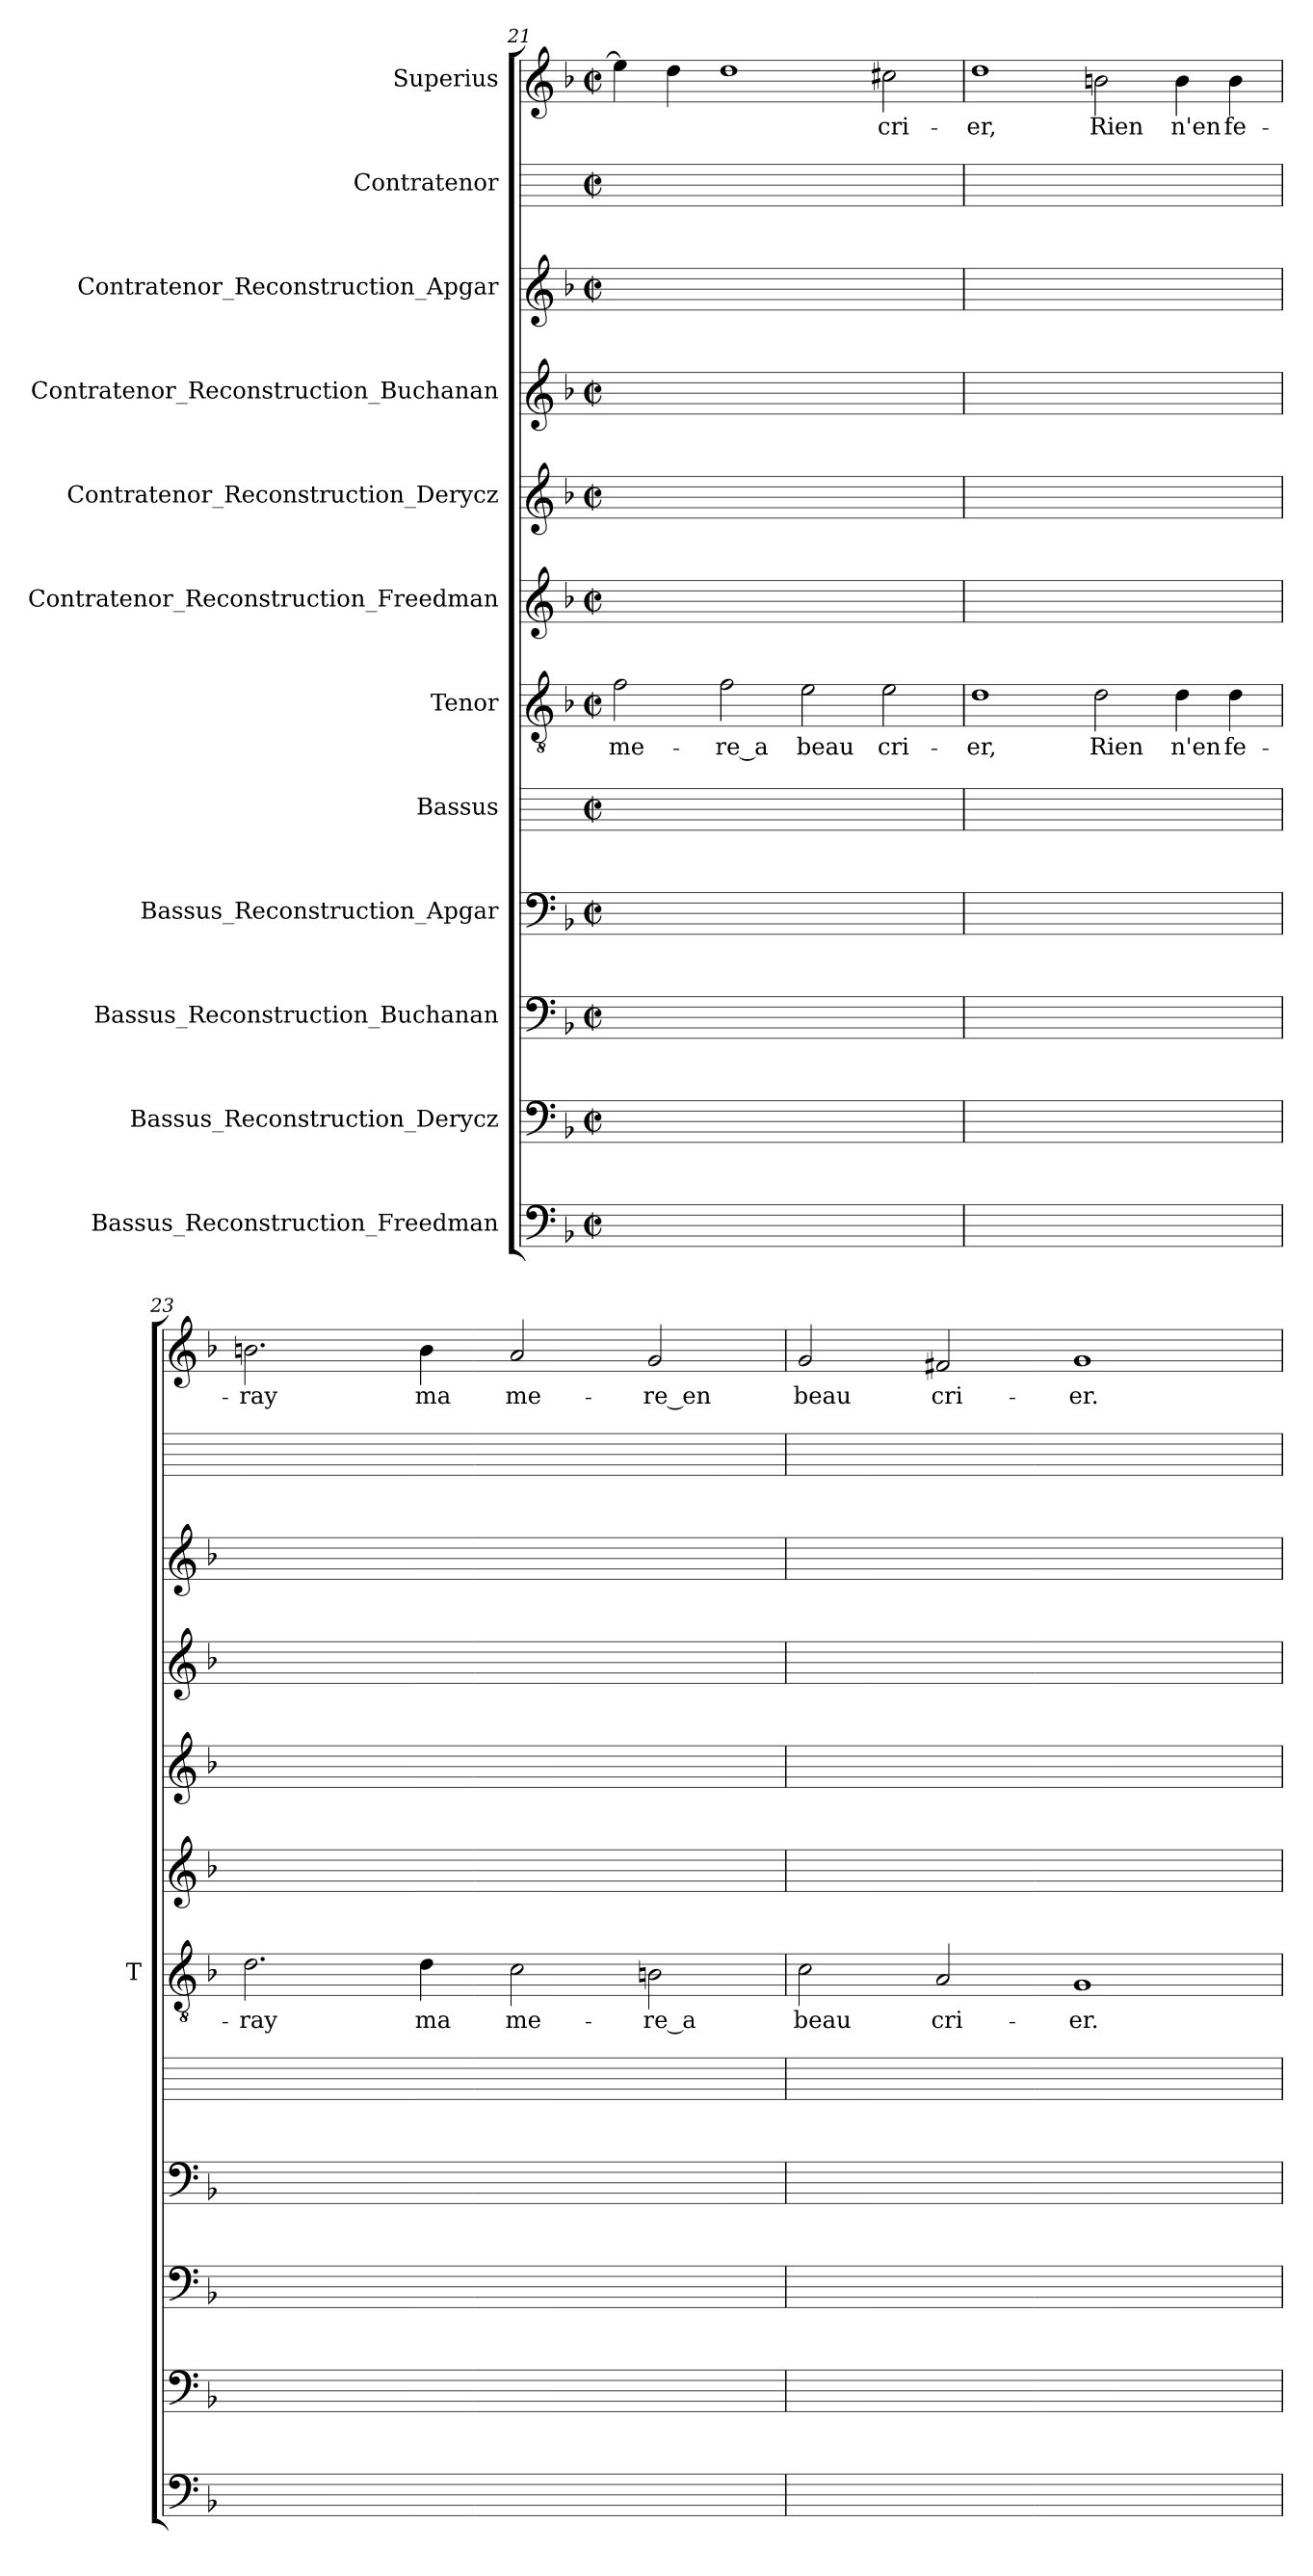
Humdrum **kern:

**kern	**kern	**kern	**kern	**kern	**kern	**text	**kern	**kern	**kern	**kern	**kern	**kern	**text
*part12	*part11	*part10	*part9	*part8	*part7	*part7	*part6	*part5	*part4	*part3	*part2	*part1	*part1
*staff12	*staff11	*staff10	*staff9	*staff8	*staff7	*staff7	*staff6	*staff5	*staff4	*staff3	*staff2	*staff1	*staff1
*I"Bassus_Reconstruction_Freedman	*I"Bassus_Reconstruction_Derycz	*I"Bassus_Reconstruction_Buchanan	*I"Bassus_Reconstruction_Apgar	*I"Bassus	*I"Tenor	*	*I"Contratenor_Reconstruction_Freedman	*I"Contratenor_Reconstruction_Derycz	*I"Contratenor_Reconstruction_Buchanan	*I"Contratenor_Reconstruction_Apgar	*I"Contratenor	*I"Superius	*
*	*	*	*	*	*I'T	*	*	*	*	*	*	*	*
*clefF4	*clefF4	*clefF4	*clefF4	*	*clefGv2	*	*clefG2	*clefG2	*clefG2	*clefG2	*	*clefG2	*
*k[b-]	*k[b-]	*k[b-]	*k[b-]	*	*k[b-]	*	*k[b-]	*k[b-]	*k[b-]	*k[b-]	*	*k[b-]	*
*F:	*F:	*F:	*F:	*	*F:	*	*F:	*F:	*F:	*F:	*	*F:	*
*M2/2	*M2/2	*M2/2	*M2/2	*M2/2	*M2/2	*	*M2/2	*M2/2	*M2/2	*M2/2	*M2/2	*M2/2	*
*met(c|)	*met(c|)	*met(c|)	*met(c|)	*met(c|)	*met(c|)	*	*met(c|)	*met(c|)	*met(c|)	*met(c|)	*met(c|)	*met(c|)	*
=21	=21	=21	=21	=21	=21	=21	=21	=21	=21	=21	=21	=21	=21
0ryy	0ryy	0ryy	0ryy	0ryy	2f	me-	0ryy	0ryy	0ryy	0ryy	0ryy	4ee]	.
.	.	.	.	.	.	.	.	.	.	.	.	4dd	.
.	.	.	.	.	2f	-re_a	.	.	.	.	.	1dd	.
.	.	.	.	.	2e	-beau	.	.	.	.	.	.	.
.	.	.	.	.	2e	cri-	.	.	.	.	.	2cc#X	cri-
!!LO:PB:g=z
=22	=22	=22	=22	=22	=22	=22	=22	=22	=22	=22	=22	=22	=22
0ryy	0ryy	0ryy	0ryy	0ryy	1d	-er,	0ryy	0ryy	0ryy	0ryy	0ryy	1dd	-er,
.	.	.	.	.	2d	-Rien	.	.	.	.	.	2b	-Rien
.	.	.	.	.	4d	-n'en	.	.	.	.	.	4b	-n'en
.	.	.	.	.	4d	fe-	.	.	.	.	.	4b	fe-
=23	=23	=23	=23	=23	=23	=23	=23	=23	=23	=23	=23	=23	=23
0ryy	0ryy	0ryy	0ryy	0ryy	2.d	-ray	0ryy	0ryy	0ryy	0ryy	0ryy	2.b	-ray
.	.	.	.	.	4d	-ma	.	.	.	.	.	4b	-ma
.	.	.	.	.	2c	me-	.	.	.	.	.	2a	me-
.	.	.	.	.	2B	-re_a	.	.	.	.	.	2g	-re_en
=24	=24	=24	=24	=24	=24	=24	=24	=24	=24	=24	=24	=24	=24
0ryy	0ryy	0ryy	0ryy	0ryy	2c	-beau	0ryy	0ryy	0ryy	0ryy	0ryy	2g	-beau
.	.	.	.	.	2A	cri-	.	.	.	.	.	2f#X	cri-
.	.	.	.	.	1G	-er.	.	.	.	.	.	1g	-er.
=	=	=	=	=	=	=	=	=	=	=	=	=	=
*-	*-	*-	*-	*-	*-	*-	*-	*-	*-	*-	*-	*-	*-
